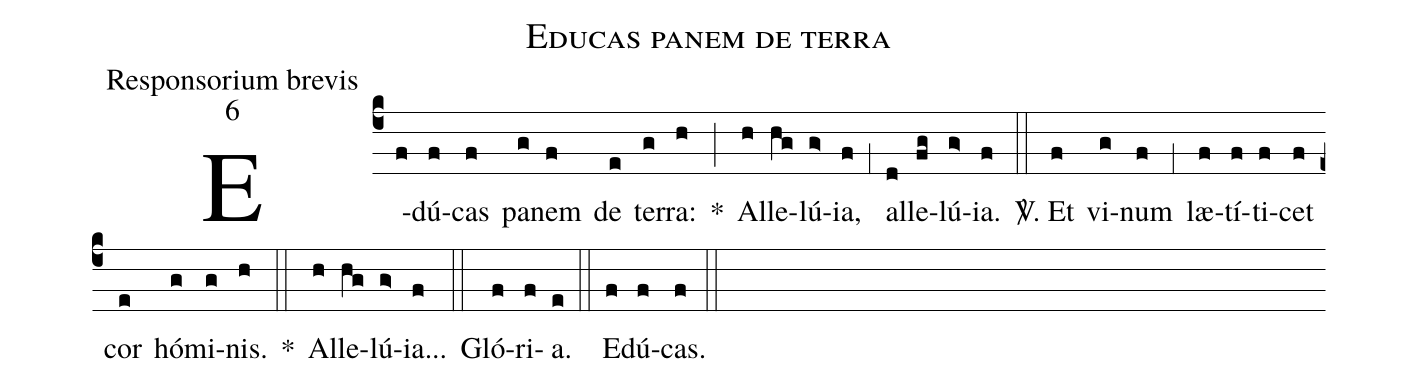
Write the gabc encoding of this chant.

name:Educas panem de terra;
office-part:Responsorium brevis;
mode:6;
%%
(c4) E(f)dú(f)cas(f) pa(g)nem(f) de(e) ter(g)ra:(h) *(;) Al(h)le(hg)lú(g>)ia,(f) (,1) al(d)le(fg)lú(g>)ia.(f) (::)

<sp>V/</sp>. Et(f) vi(g)num(f) (,1) læ(f)tí(f)ti(f)cet(f) cor(e) hó(g)mi(g)nis.(h) *(::) Al(h)le(hg)lú(g>)ia...(f) (::)

Gló(f)ri(f)a.(e) (::)
E(f)dú(f)cas.(f) (::)
